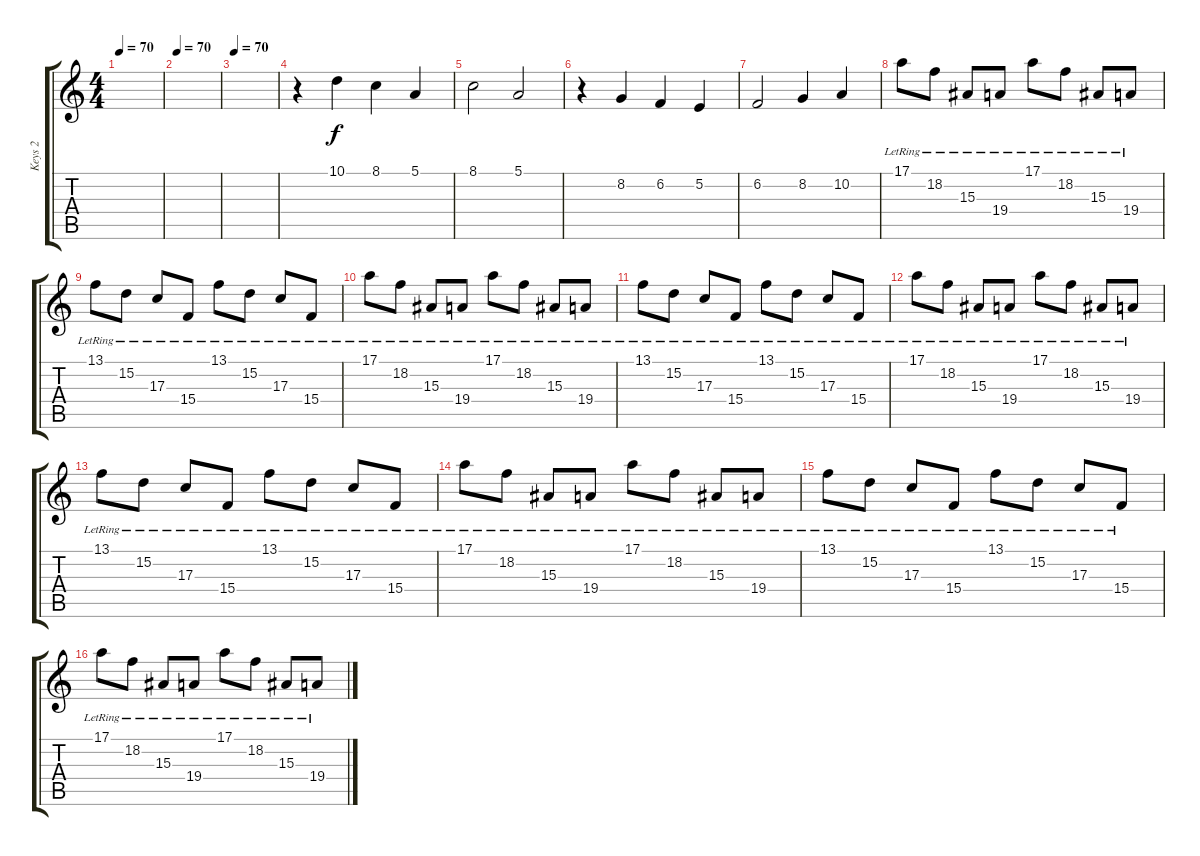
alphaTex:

\track ("Keys 2" "Keys 2") {instrument acousticgrandpiano}
\staff {score tabs}
\tuning (E4 B3 G3 D3 A2 D2) {hide}
\ts (4 4)
\tempo 70
\clef g2
\ks c
|
\tempo 70
|
\tempo 70
|
r.4 10.1.4 8.1.4 5.1.4 |
8.1.2 5.1.2 |
r.4 8.2.4 6.2.4 5.2.4 |
6.2.2 8.2.4 10.2.4 |
17.1{lr}.8 18.2{lr}.8 15.3{lr}.8 19.4{lr}.8 17.1{lr}.8 18.2{lr}.8 15.3{lr}.8 19.4{lr}.8 |
13.1{lr}.8 15.2{lr}.8 17.3{lr}.8 15.4{lr}.8 13.1{lr}.8 15.2{lr}.8 17.3{lr}.8 15.4{lr}.8 |
17.1{lr}.8 18.2{lr}.8 15.3{lr}.8 19.4{lr}.8 17.1{lr}.8 18.2{lr}.8 15.3{lr}.8 19.4{lr}.8 |
13.1{lr}.8 15.2{lr}.8 17.3{lr}.8 15.4{lr}.8 13.1{lr}.8 15.2{lr}.8 17.3{lr}.8 15.4{lr}.8 |
17.1{lr}.8 18.2{lr}.8 15.3{lr}.8 19.4{lr}.8 17.1{lr}.8 18.2{lr}.8 15.3{lr}.8 19.4{lr}.8 |
13.1{lr}.8 15.2{lr}.8 17.3{lr}.8 15.4{lr}.8 13.1{lr}.8 15.2{lr}.8 17.3{lr}.8 15.4{lr}.8 |
17.1{lr}.8 18.2{lr}.8 15.3{lr}.8 19.4{lr}.8 17.1{lr}.8 18.2{lr}.8 15.3{lr}.8 19.4{lr}.8 |
13.1{lr}.8 15.2{lr}.8 17.3{lr}.8 15.4{lr}.8 13.1{lr}.8 15.2{lr}.8 17.3{lr}.8 15.4{lr}.8 |
17.1{lr}.8 18.2{lr}.8 15.3{lr}.8 19.4{lr}.8 17.1{lr}.8 18.2{lr}.8 15.3{lr}.8 19.4{lr}.8
